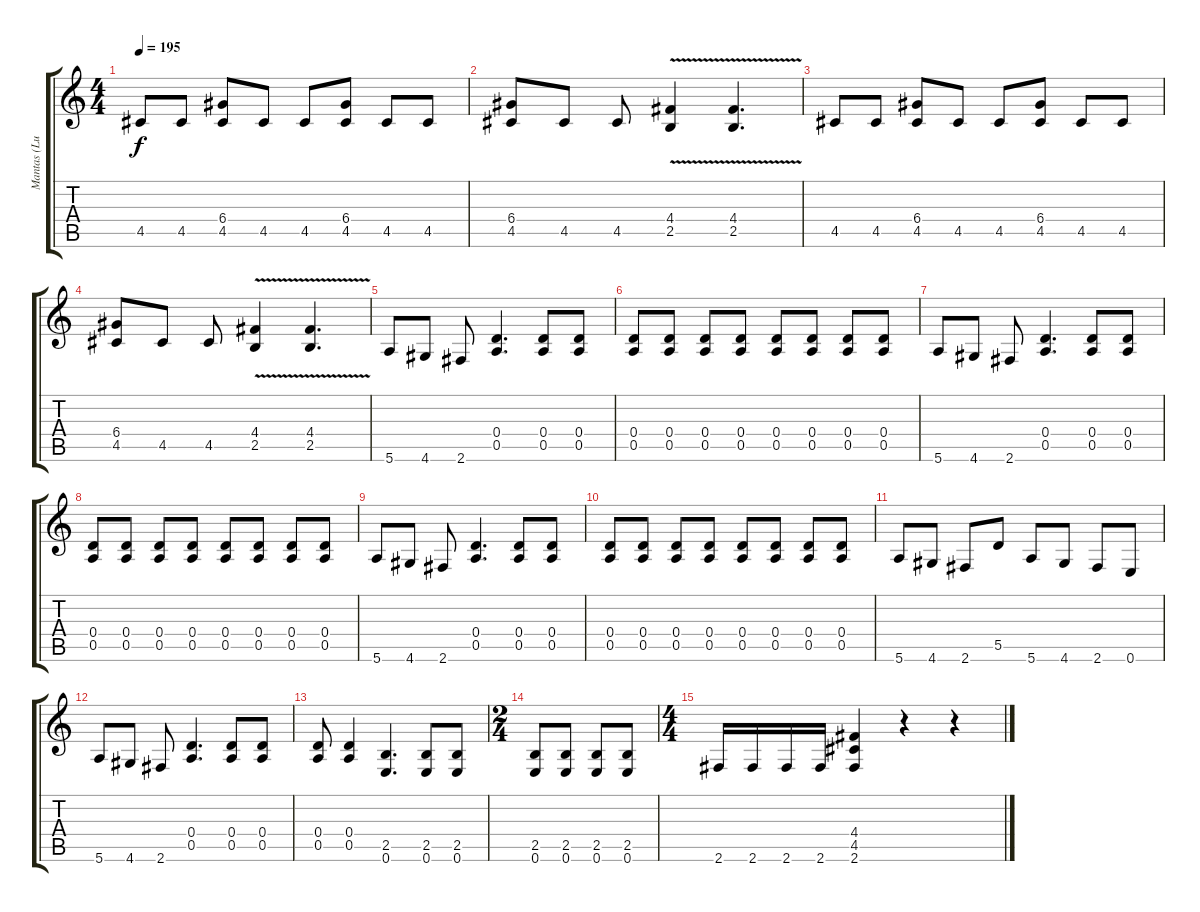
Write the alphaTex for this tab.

\track ("Mantas (Luke)" "Mantas (Lu") {instrument distortionguitar}
\staff {score tabs}
\tuning (E4 B3 G3 D3 A2 E2) {hide}
\ts (4 4)
\tempo 195
\clef g2
\ks c
4.5.8{dy f} 4.5.8 (6.4 4.5).8 4.5.8 4.5.8 (6.4 4.5).8 4.5.8 4.5.8 |
(6.4 4.5).8 4.5.8 4.5.8 (4.4{v} 2.5{v}).4 (4.4{v} 2.5{v}).4{d} |
4.5.8 4.5.8 (6.4 4.5).8 4.5.8 4.5.8 (6.4 4.5).8 4.5.8 4.5.8 |
(6.4 4.5).8 4.5.8 4.5.8 (4.4{v} 2.5{v}).4 (4.4{v} 2.5{v}).4{d} |
5.6.8 4.6.8 2.6.8 (0.4 0.5).4{d} (0.4 0.5).8 (0.4 0.5).8 |
(0.4 0.5).8 (0.4 0.5).8 (0.4 0.5).8 (0.4 0.5).8 (0.4 0.5).8 (0.4 0.5).8 (0.4 0.5).8 (0.4 0.5).8 |
5.6.8 4.6.8 2.6.8 (0.4 0.5).4{d} (0.4 0.5).8 (0.4 0.5).8 |
(0.4 0.5).8 (0.4 0.5).8 (0.4 0.5).8 (0.4 0.5).8 (0.4 0.5).8 (0.4 0.5).8 (0.4 0.5).8 (0.4 0.5).8 |
5.6.8 4.6.8 2.6.8 (0.4 0.5).4{d} (0.4 0.5).8 (0.4 0.5).8 |
(0.4 0.5).8 (0.4 0.5).8 (0.4 0.5).8 (0.4 0.5).8 (0.4 0.5).8 (0.4 0.5).8 (0.4 0.5).8 (0.4 0.5).8 |
5.6.8 4.6.8 2.6.8 5.5.8 5.6.8 4.6.8 2.6.8 0.6.8 |
5.6.8 4.6.8 2.6.8 (0.4 0.5).4{d} (0.4 0.5).8 (0.4 0.5).8 |
(0.4 0.5).8 (0.4 0.5).4 (2.5 0.6).4{d} (2.5 0.6).8 (2.5 0.6).8 |
\ts (2 4)
(2.5 0.6).8 (2.5 0.6).8 (2.5 0.6).8 (2.5 0.6).8 |
\ts (4 4)
2.6.16 2.6.16 2.6.16 2.6.16 (4.4 4.5 2.6).4 r.4 r.4
